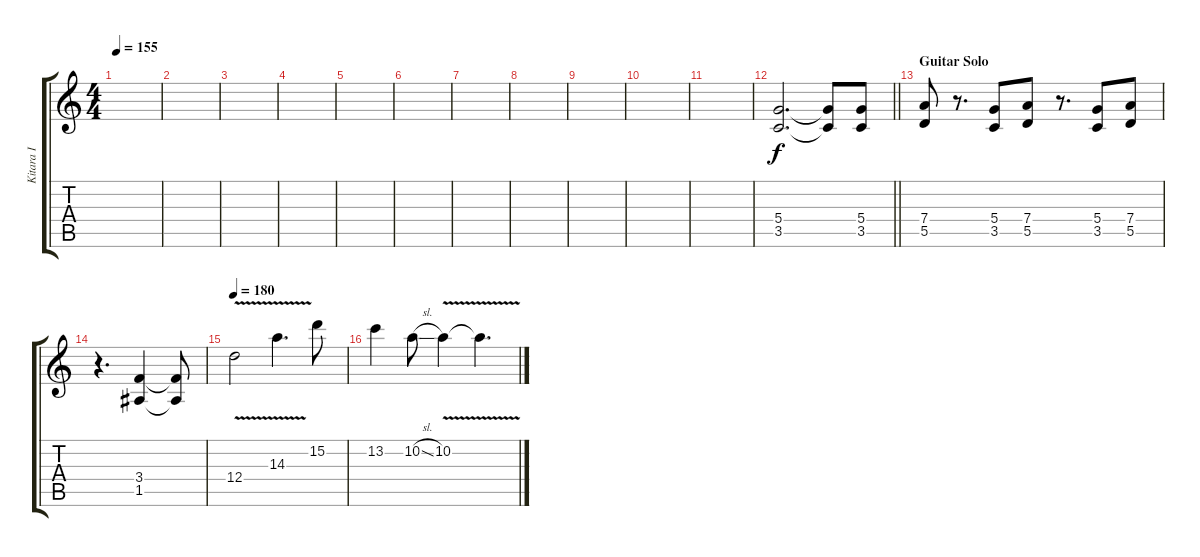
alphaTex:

\track ("Kitara I" "Kitara I") {instrument overdrivenguitar}
\staff {score tabs}
\tuning (E4 B3 G3 D3 A2 E2) {hide}
\ts (4 4)
\tempo 155
\clef g2
\ks c
|
|
|
|
|
|
|
|
|
|
|
\barLineRight lightlight
(5.4 3.5).2{d} (5.4{t} 3.5{t}).8 (5.4 3.5).8 |
\section ("" "Guitar Solo")
(7.4 5.5).8 r.8{d} (5.4 3.5).8 (7.4 5.5).8 r.8{d} (5.4 3.5).8 (7.4 5.5).8 |
r.4{d} (3.4 1.5).4 (3.4{t} 1.5{t}).8 |
\tempo 180
12.4{v}.2 14.3{v}.4{d} 15.2.8 |
13.2.4 10.2{sl}.8 10.2{v}.4 10.2{t}.4{d}
